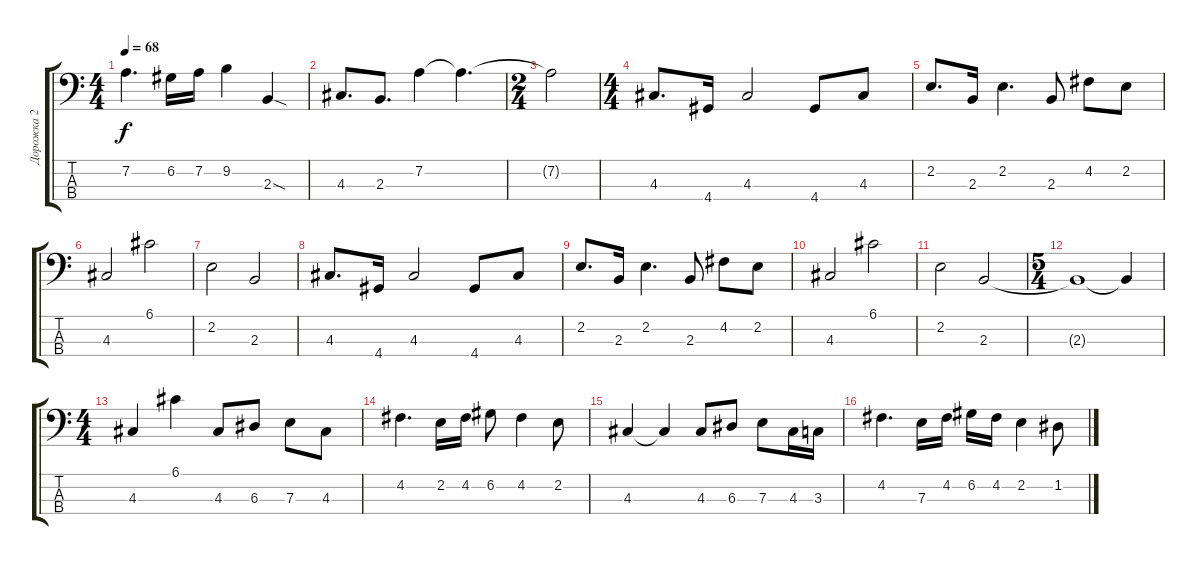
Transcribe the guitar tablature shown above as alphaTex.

\track ("Дорожка 2" "Дорожка 2") {instrument electricbassfinger}
\staff {score tabs}
\tuning (G2 D2 A1 E1) {hide}
\ts (4 4)
\tempo 68
\clef f4
\ks c
7.2.4{d dy f} 6.2.16 7.2.16 9.2.4 2.3{sod}.4 |
4.3.8{d} 2.3.8{d} 7.2.4 7.2{t}.4{d} |
\ts (2 4)
7.2{t}.2 |
\ts (4 4)
4.3.8{d} 4.4.16 4.3.2 4.4.8 4.3.8 |
2.2.8{d} 2.3.16 2.2.4{d} 2.3.8 4.2.8 2.2.8 |
4.3.2 6.1.2 |
2.2.2 2.3.2 |
4.3.8{d} 4.4.16 4.3.2 4.4.8 4.3.8 |
2.2.8{d} 2.3.16 2.2.4{d} 2.3.8 4.2.8 2.2.8 |
4.3.2 6.1.2 |
2.2.2 2.3.2 |
\ts (5 4)
2.3{t}.1 2.3{t}.4 |
\ts (4 4)
4.3.4 6.1.4 4.3.8 6.3.8 7.3.8 4.3.8 |
4.2.4{d} 2.2.16 4.2.16 6.2.8 4.2.4 2.2.8 |
4.3.4 4.3{t}.4 4.3.8 6.3.8 7.3.8 4.3.16 3.3.16 |
4.2.4{d} 7.3.16 4.2.16 6.2.16 4.2.16 2.2.4 1.2.8
